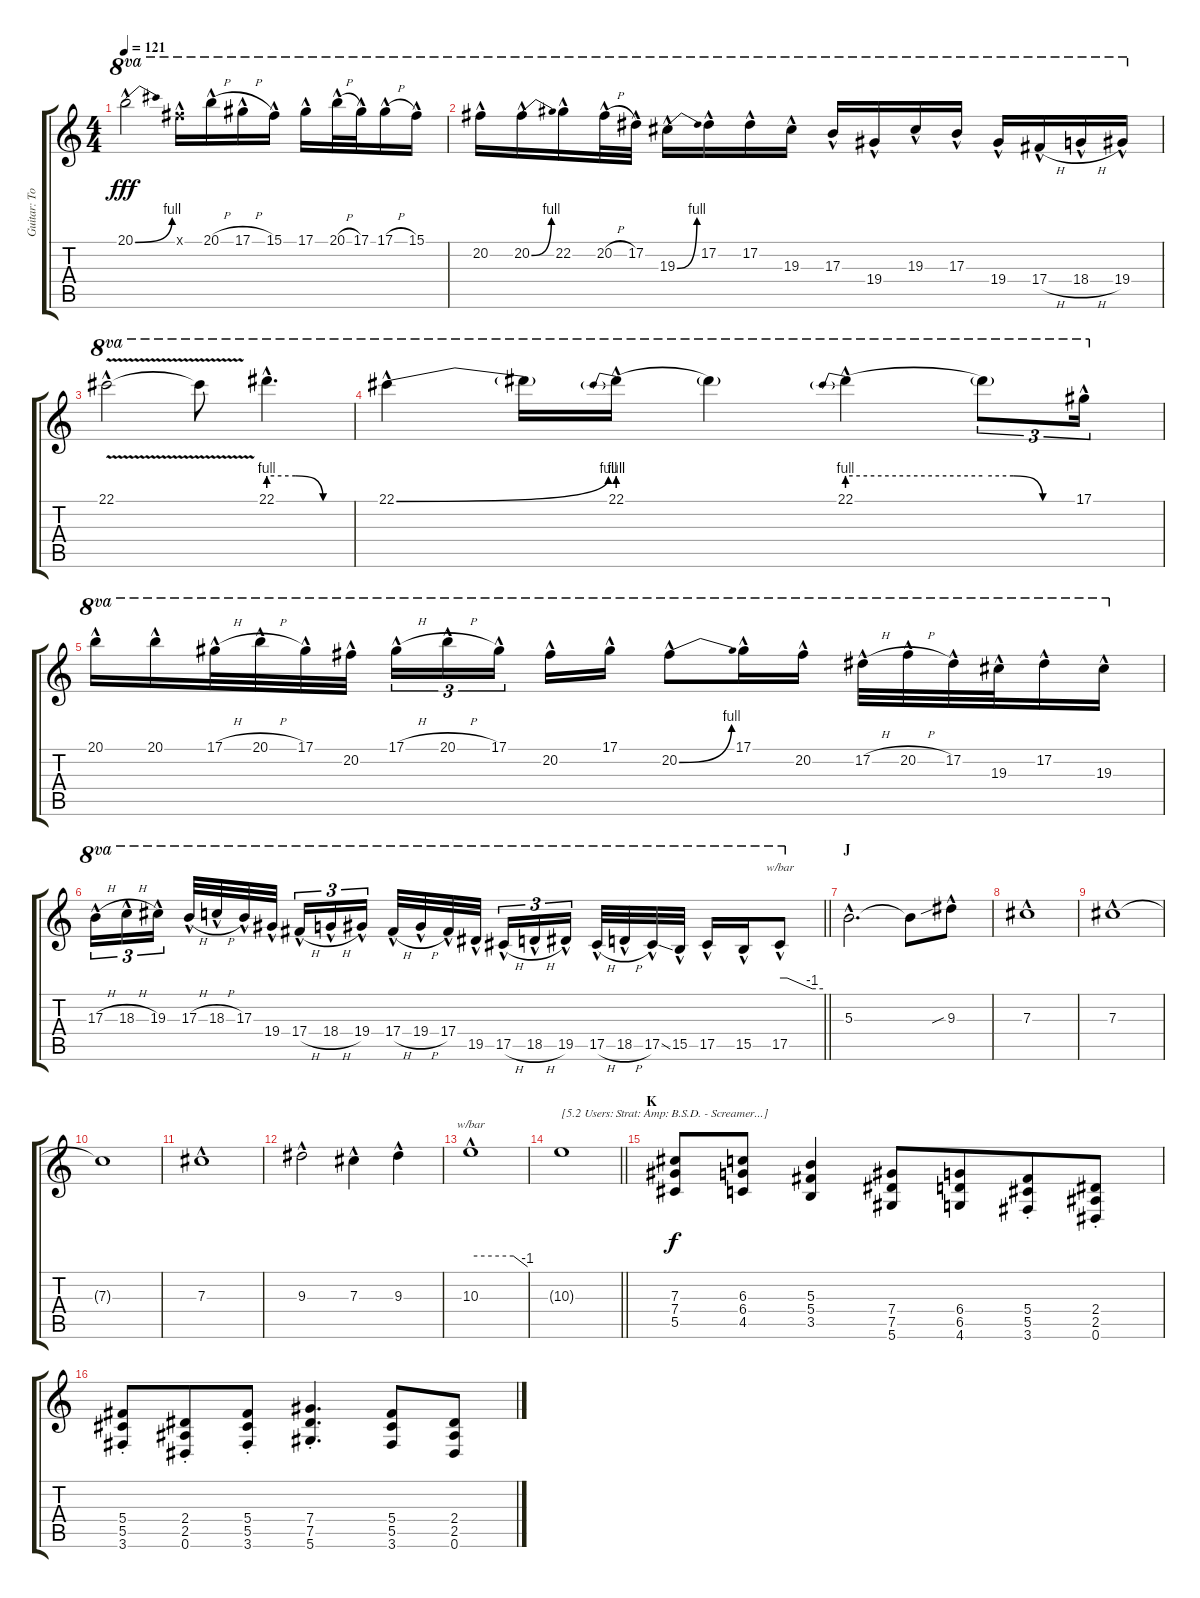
\track ("Guitar: Tony" "Guitar: To") {instrument distortionguitar}
\staff {score tabs}
\tuning (Eb4 Bb3 Gb3 Db3 Ab2 Eb2) {hide}
\ts (4 4)
\tempo 121
\clef g2
\ks c
20.1{be (bend 0 0 60 4) hac}.2{ot 8va dy fff} 15.1{hac x}.16{ot 8va} 20.1{h hac}.16{ot 8va} 17.1{h hac}.16{ot 8va} 15.1{hac}.16{ot 8va} 17.1{hac}.16{ot 8va} 20.1{h hac}.32{ot 8va} 17.1{hac}.32{ot 8va} 17.1{h hac}.16{ot 8va} 15.1{hac}.16{ot 8va} |
20.2{hac}.16{ot 8va} 20.2{be (bend 0 0 60 4) hac}.16{ot 8va} 22.2{hac}.16{ot 8va} 20.2{h hac}.32{ot 8va} 17.2{hac}.32{ot 8va} 19.3{be (bend 0 0 60 4) hac}.16{ot 8va} 17.2{hac}.16{ot 8va} 17.2{hac}.16{ot 8va} 19.3{hac}.16{ot 8va} 17.3{hac}.16{ot 8va} 19.4{hac}.16{ot 8va} 19.3{hac}.16{ot 8va} 17.3{hac}.16{ot 8va} 19.4{hac}.16{ot 8va} 17.4{h hac}.16{ot 8va} 18.4{h hac}.16{ot 8va} 19.4{hac}.16{ot 8va} |
22.1{v hac}.2{ot 8va} 22.1{t}.8{ot 8va} 22.1{be (custom 0 4 20 4 40 0 60 0) hac}.4{d ot 8va} |
22.1{be (bend 0 0 60 4) hac}.4{ot 8va} 22.1{t}.16{ot 8va} 22.1{be (prebend 0 4 60 4) hac}.16{ot 8va} 22.1{t}.4{ot 8va} 22.1{be (prebend 0 4 60 4) hac}.4{ot 8va} 22.1{be (custom 0 4 20 4 40 0 60 0) t}.8{tu (3 2) ot 8va} 17.1{hac}.16{tu (3 2) ot 8va} |
20.1{hac}.16{ot 8va} 20.1{hac}.16{ot 8va} 17.1{h hac}.32{ot 8va} 20.1{h hac}.32{ot 8va} 17.1{hac}.32{ot 8va} 20.2{hac}.32{ot 8va} 17.1{h hac}.16{tu (3 2) ot 8va} 20.1{h hac}.16{tu (3 2) ot 8va} 17.1{hac}.16{tu (3 2) ot 8va beam splitsecondary} 20.2{hac}.16{ot 8va} 17.1{hac}.16{ot 8va} 20.2{be (bend 0 0 60 4) hac}.8{ot 8va} 17.1{hac}.16{ot 8va} 20.2{hac}.16{ot 8va} 17.2{h hac}.32{ot 8va} 20.2{h hac}.32{ot 8va} 17.2{hac}.32{ot 8va} 19.3{hac}.32{ot 8va} 17.2{hac}.16{ot 8va} 19.3{hac}.16{ot 8va} |
\barLineRight lightlight
17.3{h hac}.16{tu (3 2) ot 8va} 18.3{h hac}.16{tu (3 2) ot 8va} 19.3{hac}.16{tu (3 2) ot 8va beam splitsecondary} 17.3{h hac}.32{ot 8va} 18.3{h hac}.32{ot 8va} 17.3{hac}.32{ot 8va} 19.4{hac}.32{ot 8va} 17.4{h hac}.16{tu (3 2) ot 8va} 18.4{h hac}.16{tu (3 2) ot 8va} 19.4{hac}.16{tu (3 2) ot 8va beam splitsecondary} 17.4{h hac}.32{ot 8va} 19.4{h hac}.32{ot 8va} 17.4{hac}.32{ot 8va} 19.5{hac}.32{ot 8va} 17.5{h hac}.16{tu (3 2) ot 8va} 18.5{h hac}.16{tu (3 2) ot 8va} 19.5{hac}.16{tu (3 2) ot 8va beam splitsecondary} 17.5{h hac}.32{ot 8va} 18.5{h hac}.32{ot 8va} 17.5{ss hac}.32{ot 8va} 15.5{hac}.32{ot 8va} 17.5{hac}.16{ot 8va} 15.5{hac}.16{ot 8va} 17.5{hac}.8{tbe (custom default 0 0 10 0 45 -4 60 -4) ot 8va} |
\section ("" "J")
5.3{hac}.2{d} 5.3{t}.8 9.3{sib hac}.8 |
7.3{hac}.1 |
7.3{hac}.1 |
7.3{t}.1 |
7.3{hac}.1 |
9.3{hac}.2 7.3{hac}.4 9.3{hac}.4 |
10.3{hac}.1{tbe (custom default 0 0 45 0 60 -4)} |
\barLineRight lightlight
10.3{t}.1{txt "[5.2 Users: Strat: Amp: B.S.D. - Screamer...]"} |
\section ("" "K")
(7.3 7.4 5.5).8{dy f volume 13 instrument overdrivenguitar beam merge} (6.3 6.4 4.5).8 (5.3 5.4 3.5).4 (7.4 7.5 5.6).8{beam merge} (6.4 6.5 4.6).8{beam merge} (5.4{st} 5.5{st} 3.6{st}).8{beam merge} (2.4{st} 2.5{st} 0.6{st}).8 |
(5.4{st} 5.5{st} 3.6{st}).8 (2.4{st} 2.5{st} 0.6{st}).8{beam merge} (5.4{st} 5.5{st} 3.6{st}).8 (7.4{st} 7.5 5.6).4{d} (5.4 5.5 3.6).8 (2.4 2.5 0.6).8
